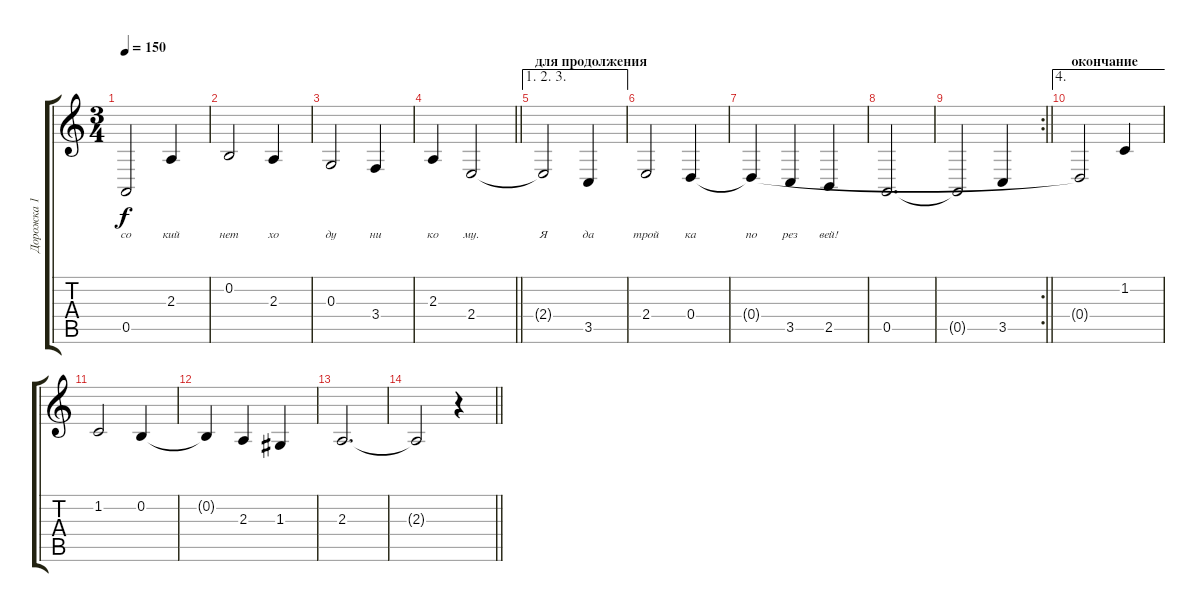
\track ("Дорожка 1" "Дорожка 1") {instrument oboe}
\staff {score tabs}
\tuning (E4 B3 G3 D3 A2 E2) {hide}
\ts (3 4)
\tempo 150
\clef g2
\ks c
0.5{t}.2{lyrics (0 "со") lyrics (1 "") lyrics (2 "") lyrics (3 "") lyrics (4 "") dy f} 2.3.4{lyrics (0 "кий") lyrics (1 "") lyrics (2 "") lyrics (3 "") lyrics (4 "")} |
0.2.2{lyrics (0 "нет") lyrics (1 "") lyrics (2 "") lyrics (3 "") lyrics (4 "")} 2.3.4{lyrics (0 "хо") lyrics (1 "") lyrics (2 "") lyrics (3 "") lyrics (4 "")} |
0.3.2{lyrics (0 "ду") lyrics (1 "") lyrics (2 "") lyrics (3 "") lyrics (4 "")} 3.4.4{lyrics (0 "ни") lyrics (1 "") lyrics (2 "") lyrics (3 "") lyrics (4 "")} |
\barLineRight lightlight
2.3.4{lyrics (0 "ко") lyrics (1 "") lyrics (2 "") lyrics (3 "") lyrics (4 "")} 2.4.2{lyrics (0 "му.") lyrics (1 "") lyrics (2 "") lyrics (3 "") lyrics (4 "")} |
\ae (1 2 3)
\section ("" "для продолжения")
2.4{t}.2{lyrics (0 "Я") lyrics (1 "") lyrics (2 "") lyrics (3 "") lyrics (4 "")} 3.5.4{lyrics (0 "да") lyrics (1 "") lyrics (2 "") lyrics (3 "") lyrics (4 "")} |
2.4.2{lyrics (0 "трой") lyrics (1 "") lyrics (2 "") lyrics (3 "") lyrics (4 "")} 0.4.4{lyrics (0 "ка") lyrics (1 "") lyrics (2 "") lyrics (3 "") lyrics (4 "")} |
0.4{t}.4{lyrics (0 "по") lyrics (1 "") lyrics (2 "") lyrics (3 "") lyrics (4 "")} 3.5.4{lyrics (0 "рез") lyrics (1 "") lyrics (2 "") lyrics (3 "") lyrics (4 "")} 2.5.4{lyrics (0 "вей!") lyrics (1 "") lyrics (2 "") lyrics (3 "") lyrics (4 "")} |
0.5.2{d lyrics (0 "") lyrics (1 "") lyrics (2 "") lyrics (3 "") lyrics (4 "")} |
\rc 2
\barLineRight lightlight
0.5{t}.2{lyrics (0 "") lyrics (1 "") lyrics (2 "") lyrics (3 "") lyrics (4 "")} 3.5.4{lyrics (0 "") lyrics (1 "") lyrics (2 "") lyrics (3 "") lyrics (4 "")} |
\ae 4
\section ("" "окончание")
0.4{t}.2{lyrics (0 "") lyrics (1 "") lyrics (2 "") lyrics (3 "") lyrics (4 "")} 1.2.4{lyrics (0 "") lyrics (1 "") lyrics (2 "") lyrics (3 "") lyrics (4 "")} |
1.2.2{lyrics (0 "") lyrics (1 "") lyrics (2 "") lyrics (3 "") lyrics (4 "")} 0.2.4{lyrics (0 "") lyrics (1 "") lyrics (2 "") lyrics (3 "") lyrics (4 "")} |
0.2{t}.4{lyrics (0 "") lyrics (1 "") lyrics (2 "") lyrics (3 "") lyrics (4 "")} 2.3.4{lyrics (0 "") lyrics (1 "") lyrics (2 "") lyrics (3 "") lyrics (4 "")} 1.3.4{lyrics (0 "") lyrics (1 "") lyrics (2 "") lyrics (3 "") lyrics (4 "")} |
2.3.2{d lyrics (0 "") lyrics (1 "") lyrics (2 "") lyrics (3 "") lyrics (4 "")} |
\barLineRight lightlight
2.3{t}.2{lyrics (0 "") lyrics (1 "") lyrics (2 "") lyrics (3 "") lyrics (4 "")} r.4
